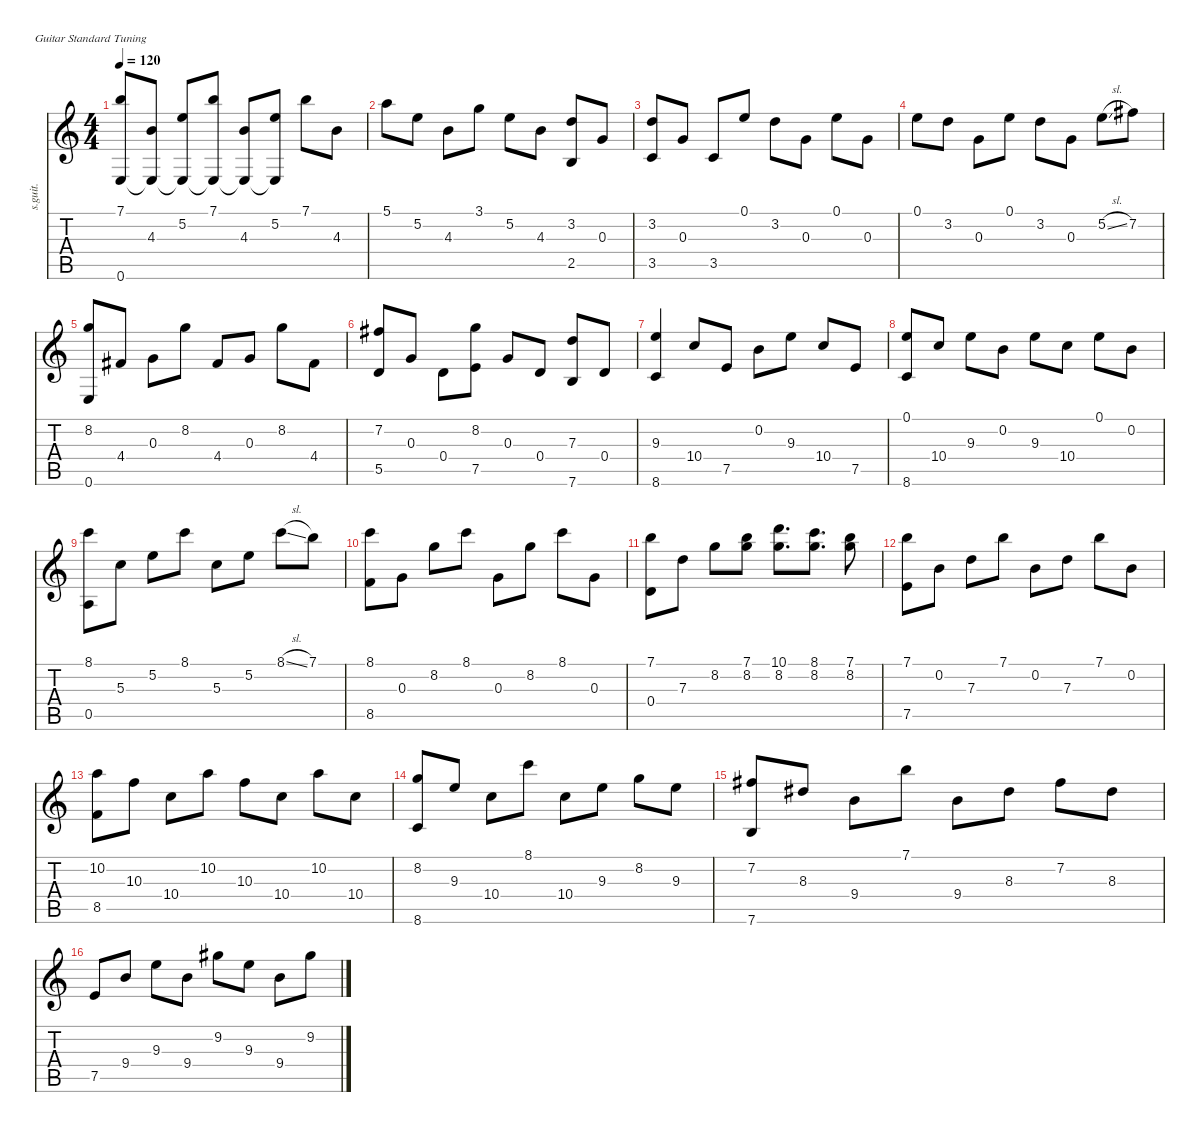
\defaultSystemsLayout 4
\hideDynamics
\bracketExtendMode nobrackets
\otherSystemsTrackNameOrientation horizontal
\track ("Steel Guitar" "s.guit.") {instrument acousticguitarsteel}
\staff {score tabs}
\tuning (E4 B3 G3 D3 A2 E2)
\ts (4 4)
\tempo 120
\clef g2
\ks c
(7.1 0.6).8{dy mf beam Up} (4.3 0.6{t}).8{beam Up} (5.2 0.6{t}).8{beam Up} (7.1 0.6{t}).8{beam Up} (4.3 0.6{t}).8{beam Up} (5.2 0.6{t}).8{beam Up} 7.1.8{beam Down} 4.3.8{beam Down} |
5.1.8{beam Down} 5.2.8{beam Down} 4.3.8{beam Down} 3.1.8{beam Down} 5.2.8{beam Down} 4.3.8{beam Down} (3.2 2.5).8{beam Up} 0.3.8{beam Up} |
(3.2 3.5).8{beam Up} 0.3.8{beam Up} 3.5.8{beam Up} 0.1.8{beam Up} 3.2.8{beam Down} 0.3.8{beam Down} 0.1.8{beam Down} 0.3.8{beam Down} |
0.1.8{beam Down} 3.2.8{beam Down} 0.3.8{beam Down} 0.1.8{beam Down} 3.2.8{beam Down} 0.3.8{beam Down} 5.2{sl}.8{beam Down} 7.2{acc #}.8{beam Down} |
(0.6 8.2).8{beam Up} 4.4{acc #}.8{beam Up} 0.3.8{beam Down} 8.2.8{beam Down} 4.4{acc #}.8{beam Up} 0.3.8{beam Up} 8.2.8{beam Down} 4.4{acc #}.8{beam Down} |
(7.2{acc #} 5.5).8{beam Up} 0.3.8{beam Up} 0.4.8{beam Down} (8.2 7.5).8{beam Down} 0.3.8{beam Up} 0.4.8{beam Up} (7.3 7.6).8{beam Up} 0.4.8{beam Up} |
(8.6 9.3).4{beam Up} 10.4.8{beam Up} 7.5.8{beam Up} 0.2.8{beam Down} 9.3.8{beam Down} 10.4.8{beam Up} 7.5.8{beam Up} |
(0.1 8.6).8{beam Up} 10.4.8{beam Up} 9.3.8{beam Down} 0.2.8{beam Down} 9.3.8{beam Down} 10.4.8{beam Down} 0.1.8{beam Down} 0.2.8{beam Down} |
(0.5 8.1).8{beam Down} 5.3.8{beam Down} 5.2.8{beam Down} 8.1.8{beam Down} 5.3.8{beam Down} 5.2.8{beam Down} 8.1{sl}.8{beam Down} 7.1.8{beam Down} |
(8.1 8.5).8{beam Down} 0.3.8{beam Down} 8.2.8{beam Down} 8.1.8{beam Down} 0.3.8{beam Down} 8.2.8{beam Down} 8.1.8{beam Down} 0.3.8{beam Down} |
(0.4 7.1).8{beam Down} 7.3.8{beam Down} 8.2.8{beam Down} (8.2 7.1).8{beam Down} (10.1 8.2).8{d beam Down} (8.1 8.2).8{d beam Down} (7.1 8.2).8{beam Down} |
(7.5 7.1).8{beam Down} 0.2.8{beam Down} 7.3.8{beam Down} 7.1.8{beam Down} 0.2.8{beam Down} 7.3.8{beam Down} 7.1.8{beam Down} 0.2.8{beam Down} |
(8.5 10.2).8{beam Down} 10.3.8{beam Down} 10.4.8{beam Down} 10.2.8{beam Down} 10.3.8{beam Down} 10.4.8{beam Down} 10.2.8{beam Down} 10.4.8{beam Down} |
(8.2 8.6).8{beam Up} 9.3.8{beam Up} 10.4.8{beam Down} 8.1.8{beam Down} 10.4.8{beam Down} 9.3.8{beam Down} 8.2.8{beam Down} 9.3.8{beam Down} |
(7.6 7.2{acc #}).8{beam Up} 8.3{acc #}.8{beam Up} 9.4.8{beam Down} 7.1.8{beam Down} 9.4.8{beam Down} 8.3{acc #}.8{beam Down} 7.2{acc #}.8{beam Down} 8.3{acc #}.8{beam Down} |
7.5.8{beam Up} 9.4.8{beam Up} 9.3.8{beam Down} 9.4.8{beam Down} 9.2{acc #}.8{beam Down} 9.3.8{beam Down} 9.4.8{beam Down} 9.2{acc #}.8{beam Down}
